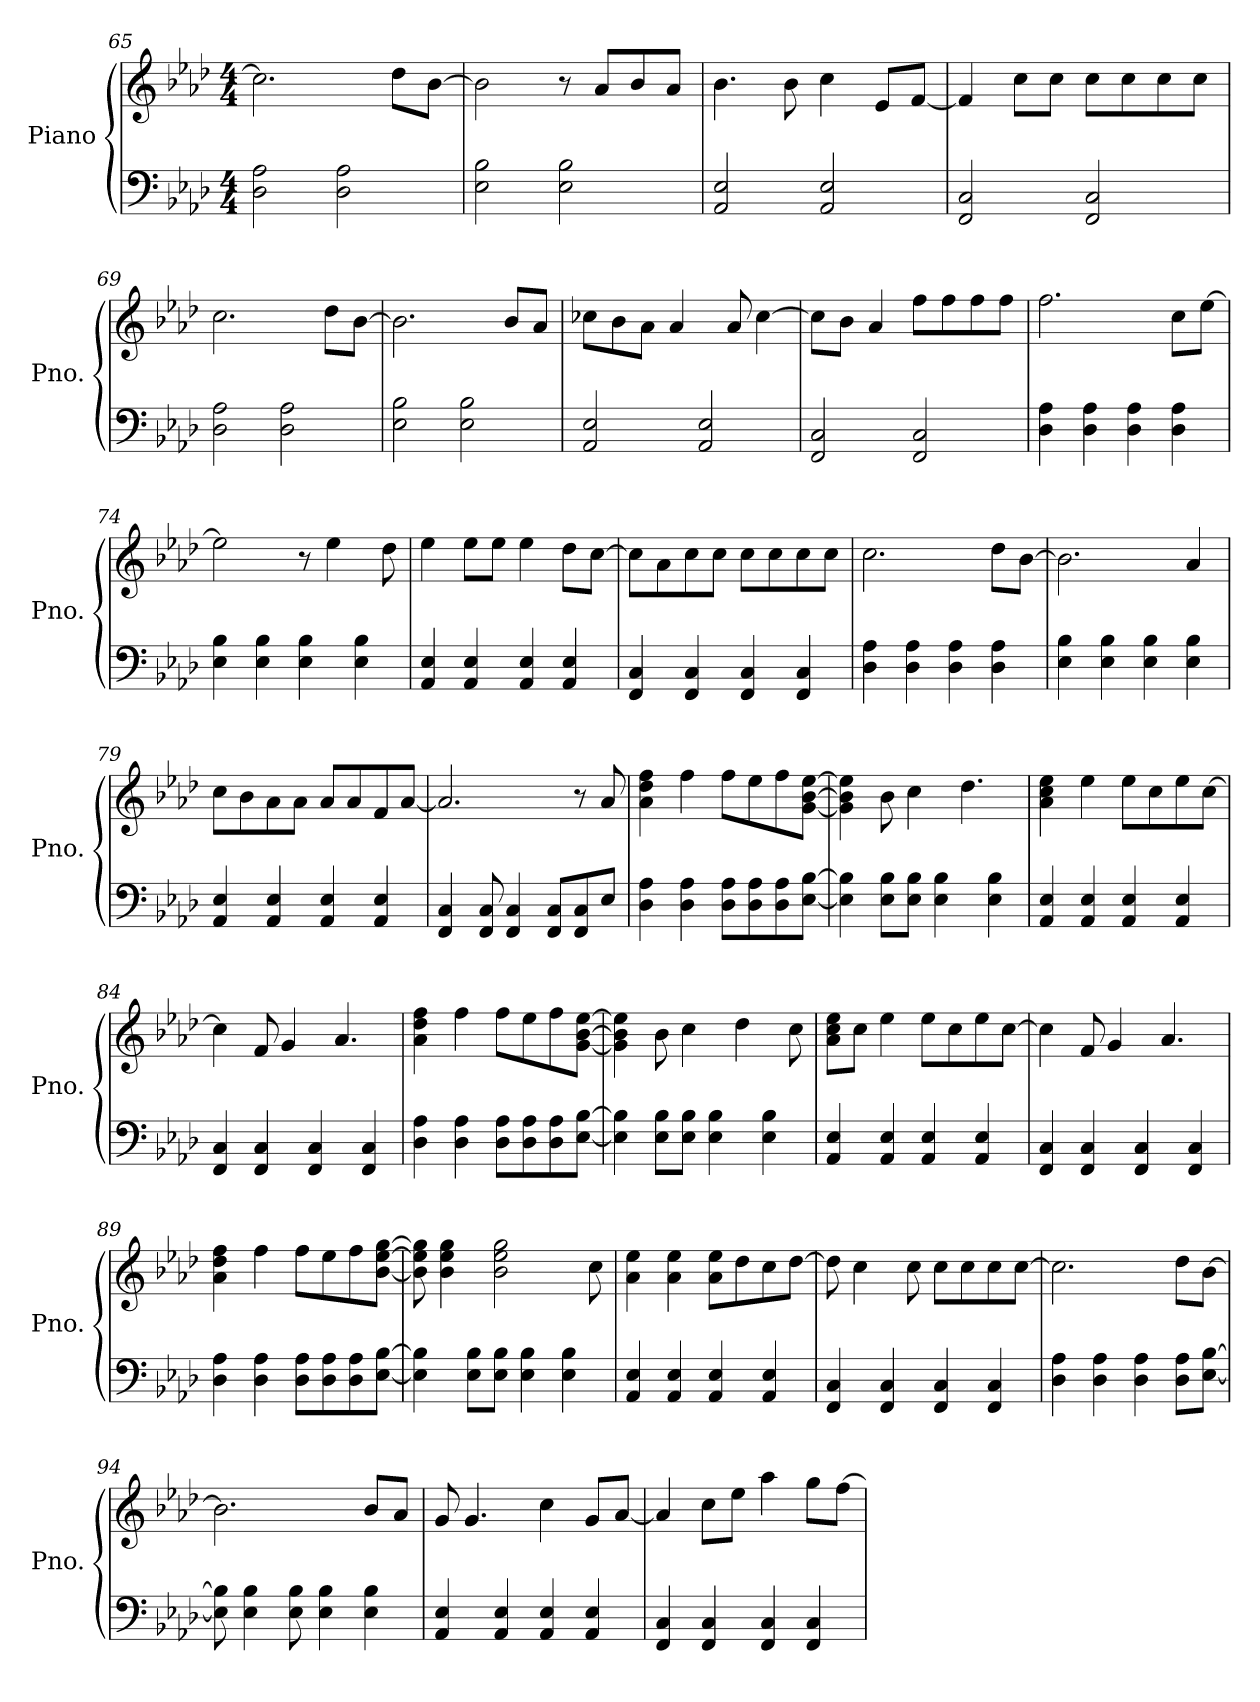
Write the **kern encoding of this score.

**kern	**kern
*part1	*part1
*staff2	*staff1
*I"Piano	*
*I'Pno.	*
*clefF4	*clefG2
*k[b-e-a-d-]	*k[b-e-a-d-]
*M4/4	*M4/4
=65	=65
2D-\ 2A-\	2.cc\]
2D-\ 2A-\	.
.	8dd-\L
.	[8b-\J
!!LO:LB:g=z
=66	=66
2E-\ 2B-\	2b-\]
2E-\ 2B-\	8r
.	8a-/L
.	8b-/
.	8a-/J
=67	=67
2AA-/ 2E-/	4.b-\
.	8b-\
2AA-/ 2E-/	4cc\
.	8e-/L
.	[8f/J
=68	=68
2FF/ 2C/	4f/]
.	8cc\L
.	8cc\J
2FF/ 2C/	8cc\L
.	8cc\
.	8cc\
.	8cc\J
=69	=69
2D-\ 2A-\	2.cc\
2D-\ 2A-\	.
.	8dd-\L
.	[8b-\J
=70	=70
2E-\ 2B-\	2.b-\]
2E-\ 2B-\	.
.	8b-/L
.	8a-/J
=71	=71
2AA-/ 2E-/	8cc-X\L
.	8b-\
.	8a-\J
.	4a-/
2AA-/ 2E-/	.
.	8a-/
.	[4cc-\
=72	=72
2FF/ 2C/	8cc-\L]
.	8b-\J
.	4a-/
2FF/ 2C/	8ff\L
.	8ff\
.	8ff\
.	8ff\J
!!LO:PB:g=z
=73	=73
4D-\ 4A-\	2.ff\
4D-\ 4A-\	.
4D-\ 4A-\	.
4D-\ 4A-\	8cc\L
.	[8ee-\J
=74	=74
4E-\ 4B-\	2ee-\]
4E-\ 4B-\	.
4E-\ 4B-\	8r
.	4ee-\
4E-\ 4B-\	.
.	8dd-\
=75	=75
4AA-/ 4E-/	4ee-\
4AA-/ 4E-/	8ee-\L
.	8ee-\J
4AA-/ 4E-/	4ee-\
4AA-/ 4E-/	8dd-\L
.	[8cc\J
=76	=76
4FF/ 4C/	8cc\L]
.	8a-\
4FF/ 4C/	8cc\
.	8cc\J
4FF/ 4C/	8cc\L
.	8cc\
4FF/ 4C/	8cc\
.	8cc\J
=77	=77
4D-\ 4A-\	2.cc\
4D-\ 4A-\	.
4D-\ 4A-\	.
4D-\ 4A-\	8dd-\L
.	[8b-\J
=78	=78
4E-\ 4B-\	2.b-\]
4E-\ 4B-\	.
4E-\ 4B-\	.
4E-\ 4B-\	4a-/
=79	=79
4AA-/ 4E-/	8cc\L
.	8b-\
4AA-/ 4E-/	8a-\
.	8a-\J
4AA-/ 4E-/	8a-/L
.	8a-/
4AA-/ 4E-/	8f/
.	[8a-/J
!!LO:LB:g=z
=80	=80
4FF/ 4C/	2.a-/]
8FF/ 8C/	.
4FF/ 4C/	.
8FF/ 8C/L	.
8FF/ 8C/	8r
8E-/J	8a-/
=81	=81
4D-\ 4A-\	4a-\ 4dd-\ 4ff\
4D-\ 4A-\	4ff\
8D-\ 8A-\L	8ff\L
8D-\ 8A-\	8ee-\
8D-\ 8A-\	8ff\
[8E-\ [8B-\J	[8g\ [8b-\ [8ee-\J
=82	=82
4E-\] 4B-\]	4g\] 4b-\] 4ee-\]
8E-\ 8B-\L	8b-\
8E-\ 8B-\J	4cc\
4E-\ 4B-\	.
.	4.dd-\
4E-\ 4B-\	.
=83	=83
4AA-/ 4E-/	4a-\ 4cc\ 4ee-\
4AA-/ 4E-/	4ee-\
4AA-/ 4E-/	8ee-\L
.	8cc\
4AA-/ 4E-/	8ee-\
.	[8cc\J
=84	=84
4FF/ 4C/	4cc\]
4FF/ 4C/	8f/
.	4g/
4FF/ 4C/	.
.	4.a-/
4FF/ 4C/	.
=85	=85
4D-\ 4A-\	4a-\ 4dd-\ 4ff\
4D-\ 4A-\	4ff\
8D-\ 8A-\L	8ff\L
8D-\ 8A-\	8ee-\
8D-\ 8A-\	8ff\
[8E-\ [8B-\J	[8g\ [8b-\ [8ee-\J
=86	=86
4E-\] 4B-\]	4g\] 4b-\] 4ee-\]
8E-\ 8B-\L	8b-\
8E-\ 8B-\J	4cc\
4E-\ 4B-\	.
.	4dd-\
4E-\ 4B-\	.
.	8cc\
!!LO:LB:g=z
=87	=87
4AA-/ 4E-/	8a-\ 8cc\ 8ee-\L
.	8cc\J
4AA-/ 4E-/	4ee-\
4AA-/ 4E-/	8ee-\L
.	8cc\
4AA-/ 4E-/	8ee-\
.	[8cc\J
=88	=88
4FF/ 4C/	4cc\]
4FF/ 4C/	8f/
.	4g/
4FF/ 4C/	.
.	4.a-/
4FF/ 4C/	.
=89	=89
4D-\ 4A-\	4a-\ 4dd-\ 4ff\
4D-\ 4A-\	4ff\
8D-\ 8A-\L	8ff\L
8D-\ 8A-\	8ee-\
8D-\ 8A-\	8ff\
[8E-\ [8B-\J	[8b-\ [8ee-\ [8gg\J
=90	=90
4E-\] 4B-\]	8b-\] 8ee-\] 8gg\]
.	4b-\ 4ee-\ 4gg\
8E-\ 8B-\L	.
8E-\ 8B-\J	2b-\ 2ee-\ 2gg\
4E-\ 4B-\	.
4E-\ 4B-\	.
.	8cc\
=91	=91
4AA-/ 4E-/	4a-\ 4ee-\
4AA-/ 4E-/	4a-\ 4ee-\
4AA-/ 4E-/	8a-\ 8ee-\L
.	8dd-\
4AA-/ 4E-/	8cc\
.	[8dd-\J
=92	=92
4FF/ 4C/	8dd-\]
.	4cc\
4FF/ 4C/	.
.	8cc\
4FF/ 4C/	8cc\L
.	8cc\
4FF/ 4C/	8cc\
.	[8cc\J
!!LO:LB:g=z
=93	=93
4D-\ 4A-\	2.cc\]
4D-\ 4A-\	.
4D-\ 4A-\	.
8D-\ 8A-\L	8dd-\L
[8E-\ [8B-\J	[8b-\J
=94	=94
8E-\] 8B-\]	2.b-\]
4E-\ 4B-\	.
8E-\ 8B-\	.
4E-\ 4B-\	.
4E-\ 4B-\	8b-/L
.	8a-/J
=95	=95
4AA-/ 4E-/	8g/
.	4.g/
4AA-/ 4E-/	.
4AA-/ 4E-/	4cc\
4AA-/ 4E-/	8g/L
.	[8a-/J
=96	=96
4FF/ 4C/	4a-/]
4FF/ 4C/	8cc\L
.	8ee-\J
4FF/ 4C/	4aa-\
4FF/ 4C/	8gg\L
.	[8ff\J
=	=
*-	*-
